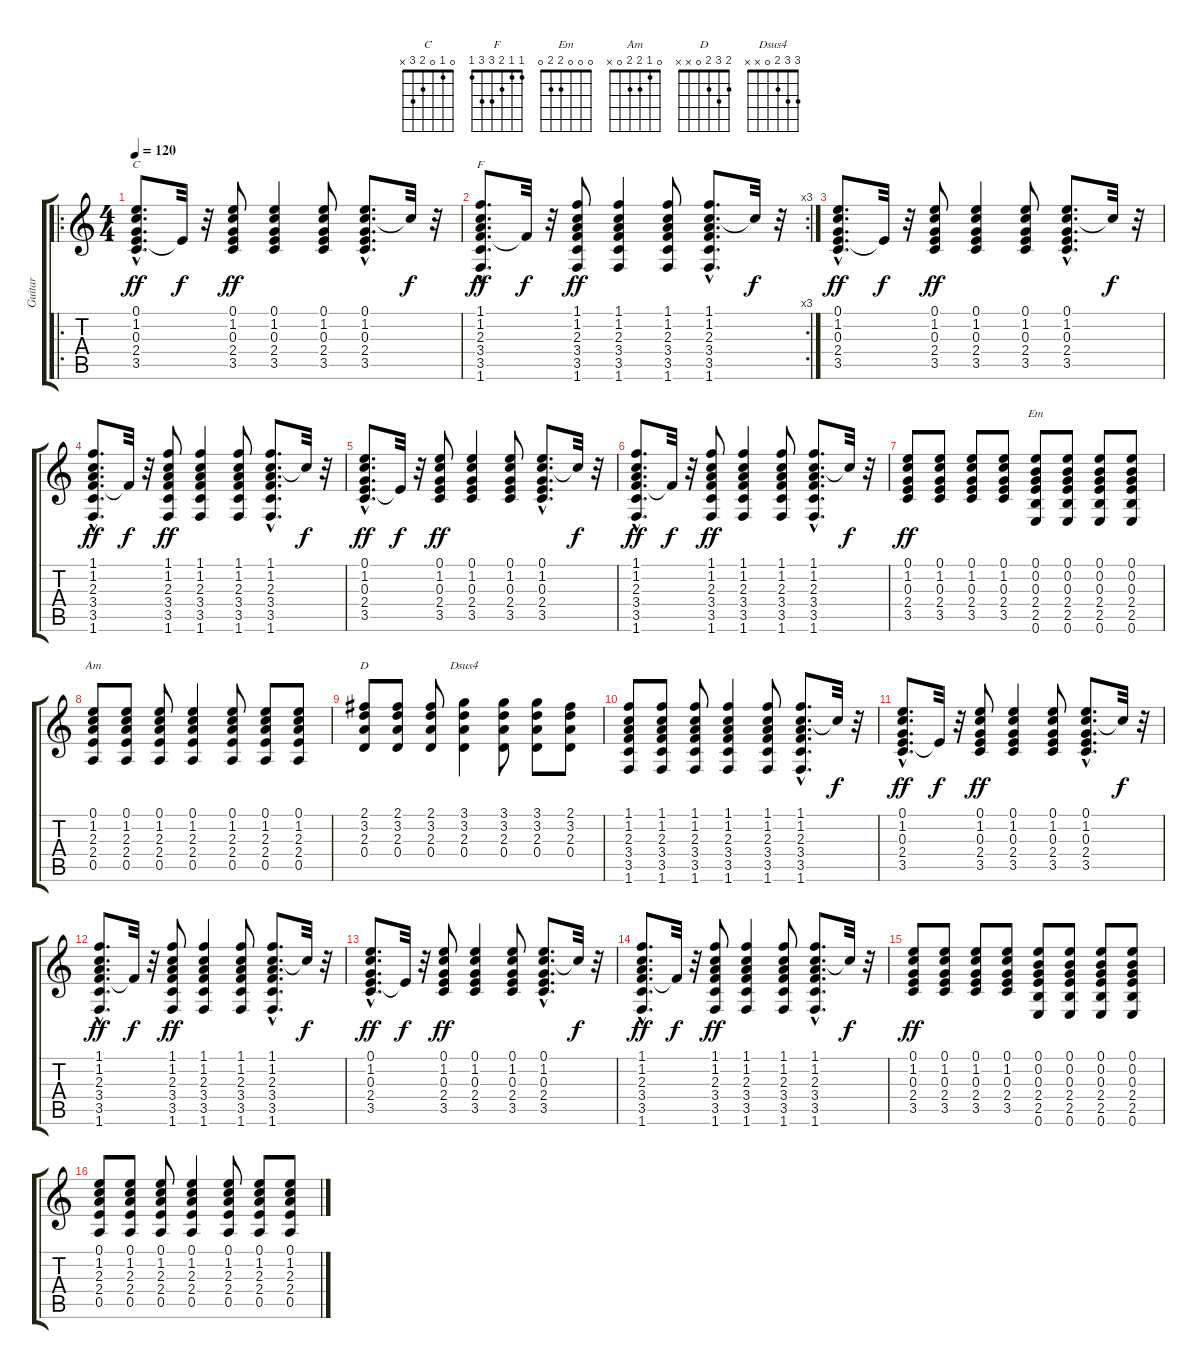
\track ("Guitar" "Guitar") {instrument acousticguitarsteel}
\staff {score tabs}
\tuning (E4 B3 G3 D3 A2 E2) {hide}
\chord ("C" 0 1 0 2 3 x)
\chord ("F" 1 1 2 3 3 1)
\chord ("Em" 0 0 0 2 2 0)
\chord ("Am" 0 1 2 2 0 x)
\chord ("D" 2 3 2 0 x x)
\chord ("Dsus4" 3 3 2 0 x x)
\ro
\ts (4 4)
\tempo 120
\clef g2
\ks c
(0.1{hac} 1.2{hac} 0.3{hac} 2.4{hac} 3.5{hac}).8{d ch "C" dy ff instrument acousticguitarsteel} 2.4{t}.32{dy f} r.32 (0.1 1.2 0.3 2.4 3.5).8{dy ff} (0.1 1.2 0.3 2.4 3.5).4 (0.1 1.2 0.3 2.4 3.5).8 (0.1{hac} 1.2{hac} 0.3{hac} 2.4{hac} 3.5{hac}).8{d} 1.2{t}.32{dy f} r.32 |
\rc 3
(1.1{hac} 1.2{hac} 2.3{hac} 3.4{hac} 3.5{hac} 1.6{hac}).8{d ch "F" dy ff} 3.4{t}.32{dy f} r.32 (1.1 1.2 2.3 3.4 3.5 1.6).8{dy ff} (1.1 1.2 2.3 3.4 3.5 1.6).4 (1.1 1.2 2.3 3.4 3.5 1.6).8 (1.1{hac} 1.2{hac} 2.3{hac} 3.4{hac} 3.5{hac} 1.6{hac}).8{d} 1.2{t}.32{dy f} r.32 |
(0.1{hac} 1.2{hac} 0.3{hac} 2.4{hac} 3.5{hac}).8{d dy ff} 2.4{t}.32{dy f} r.32 (0.1 1.2 0.3 2.4 3.5).8{dy ff} (0.1 1.2 0.3 2.4 3.5).4 (0.1 1.2 0.3 2.4 3.5).8 (0.1{hac} 1.2{hac} 0.3{hac} 2.4{hac} 3.5{hac}).8{d} 1.2{t}.32{dy f} r.32 |
(1.1{hac} 1.2{hac} 2.3{hac} 3.4{hac} 3.5{hac} 1.6{hac}).8{d dy ff} 3.4{t}.32{dy f} r.32 (1.1 1.2 2.3 3.4 3.5 1.6).8{dy ff} (1.1 1.2 2.3 3.4 3.5 1.6).4 (1.1 1.2 2.3 3.4 3.5 1.6).8 (1.1{hac} 1.2{hac} 2.3{hac} 3.4{hac} 3.5{hac} 1.6{hac}).8{d} 1.2{t}.32{dy f} r.32 |
(0.1{hac} 1.2{hac} 0.3{hac} 2.4{hac} 3.5{hac}).8{d dy ff} 2.4{t}.32{dy f} r.32 (0.1 1.2 0.3 2.4 3.5).8{dy ff} (0.1 1.2 0.3 2.4 3.5).4 (0.1 1.2 0.3 2.4 3.5).8 (0.1{hac} 1.2{hac} 0.3{hac} 2.4{hac} 3.5{hac}).8{d} 1.2{t}.32{dy f} r.32 |
(1.1{hac} 1.2{hac} 2.3{hac} 3.4{hac} 3.5{hac} 1.6{hac}).8{d dy ff} 3.4{t}.32{dy f} r.32 (1.1 1.2 2.3 3.4 3.5 1.6).8{dy ff} (1.1 1.2 2.3 3.4 3.5 1.6).4 (1.1 1.2 2.3 3.4 3.5 1.6).8 (1.1{hac} 1.2{hac} 2.3{hac} 3.4{hac} 3.5{hac} 1.6{hac}).8{d} 1.2{t}.32{dy f} r.32 |
(0.1 1.2 0.3 2.4 3.5).8{dy ff} (0.1 1.2 0.3 2.4 3.5).8 (0.1 1.2 0.3 2.4 3.5).8 (0.1 1.2 0.3 2.4 3.5).8 (0.1 0.2 0.3 2.4 2.5 0.6).8{ch "Em"} (0.1 0.2 0.3 2.4 2.5 0.6).8 (0.1 0.2 0.3 2.4 2.5 0.6).8 (0.1 0.2 0.3 2.4 2.5 0.6).8 |
(0.1 1.2 2.3 2.4 0.5).8{ch "Am"} (0.1 1.2 2.3 2.4 0.5).8 (0.1 1.2 2.3 2.4 0.5).8 (0.1 1.2 2.3 2.4 0.5).4 (0.1 1.2 2.3 2.4 0.5).8 (0.1 1.2 2.3 2.4 0.5).8 (0.1 1.2 2.3 2.4 0.5).8 |
(2.1 3.2 2.3 0.4).8{ch "D"} (2.1 3.2 2.3 0.4).8 (2.1 3.2 2.3 0.4).8 (3.1 3.2 2.3 0.4).4{ch "Dsus4"} (3.1 3.2 2.3 0.4).8 (3.1 3.2 2.3 0.4).8 (2.1 3.2 2.3 0.4).8 |
(1.1 1.2 2.3 3.4 3.5 1.6).8 (1.1 1.2 2.3 3.4 3.5 1.6).8 (1.1 1.2 2.3 3.4 3.5 1.6).8 (1.1 1.2 2.3 3.4 3.5 1.6).4 (1.1 1.2 2.3 3.4 3.5 1.6).8 (1.1{hac} 1.2{hac} 2.3{hac} 3.4{hac} 3.5{hac} 1.6{hac}).8{d} 1.2{t}.32{dy f} r.32 |
(0.1{hac} 1.2{hac} 0.3{hac} 2.4{hac} 3.5{hac}).8{d dy ff} 2.4{t}.32{dy f} r.32 (0.1 1.2 0.3 2.4 3.5).8{dy ff} (0.1 1.2 0.3 2.4 3.5).4 (0.1 1.2 0.3 2.4 3.5).8 (0.1{hac} 1.2{hac} 0.3{hac} 2.4{hac} 3.5{hac}).8{d} 1.2{t}.32{dy f} r.32 |
(1.1{hac} 1.2{hac} 2.3{hac} 3.4{hac} 3.5{hac} 1.6{hac}).8{d dy ff} 3.4{t}.32{dy f} r.32 (1.1 1.2 2.3 3.4 3.5 1.6).8{dy ff} (1.1 1.2 2.3 3.4 3.5 1.6).4 (1.1 1.2 2.3 3.4 3.5 1.6).8 (1.1{hac} 1.2{hac} 2.3{hac} 3.4{hac} 3.5{hac} 1.6{hac}).8{d} 1.2{t}.32{dy f} r.32 |
(0.1{hac} 1.2{hac} 0.3{hac} 2.4{hac} 3.5{hac}).8{d dy ff} 2.4{t}.32{dy f} r.32 (0.1 1.2 0.3 2.4 3.5).8{dy ff} (0.1 1.2 0.3 2.4 3.5).4 (0.1 1.2 0.3 2.4 3.5).8 (0.1{hac} 1.2{hac} 0.3{hac} 2.4{hac} 3.5{hac}).8{d} 1.2{t}.32{dy f} r.32 |
(1.1{hac} 1.2{hac} 2.3{hac} 3.4{hac} 3.5{hac} 1.6{hac}).8{d dy ff} 3.4{t}.32{dy f} r.32 (1.1 1.2 2.3 3.4 3.5 1.6).8{dy ff} (1.1 1.2 2.3 3.4 3.5 1.6).4 (1.1 1.2 2.3 3.4 3.5 1.6).8 (1.1{hac} 1.2{hac} 2.3{hac} 3.4{hac} 3.5{hac} 1.6{hac}).8{d} 1.2{t}.32{dy f} r.32 |
(0.1 1.2 0.3 2.4 3.5).8{dy ff} (0.1 1.2 0.3 2.4 3.5).8 (0.1 1.2 0.3 2.4 3.5).8 (0.1 1.2 0.3 2.4 3.5).8 (0.1 0.2 0.3 2.4 2.5 0.6).8 (0.1 0.2 0.3 2.4 2.5 0.6).8 (0.1 0.2 0.3 2.4 2.5 0.6).8 (0.1 0.2 0.3 2.4 2.5 0.6).8 |
(0.1 1.2 2.3 2.4 0.5).8 (0.1 1.2 2.3 2.4 0.5).8 (0.1 1.2 2.3 2.4 0.5).8 (0.1 1.2 2.3 2.4 0.5).4 (0.1 1.2 2.3 2.4 0.5).8 (0.1 1.2 2.3 2.4 0.5).8 (0.1 1.2 2.3 2.4 0.5).8
